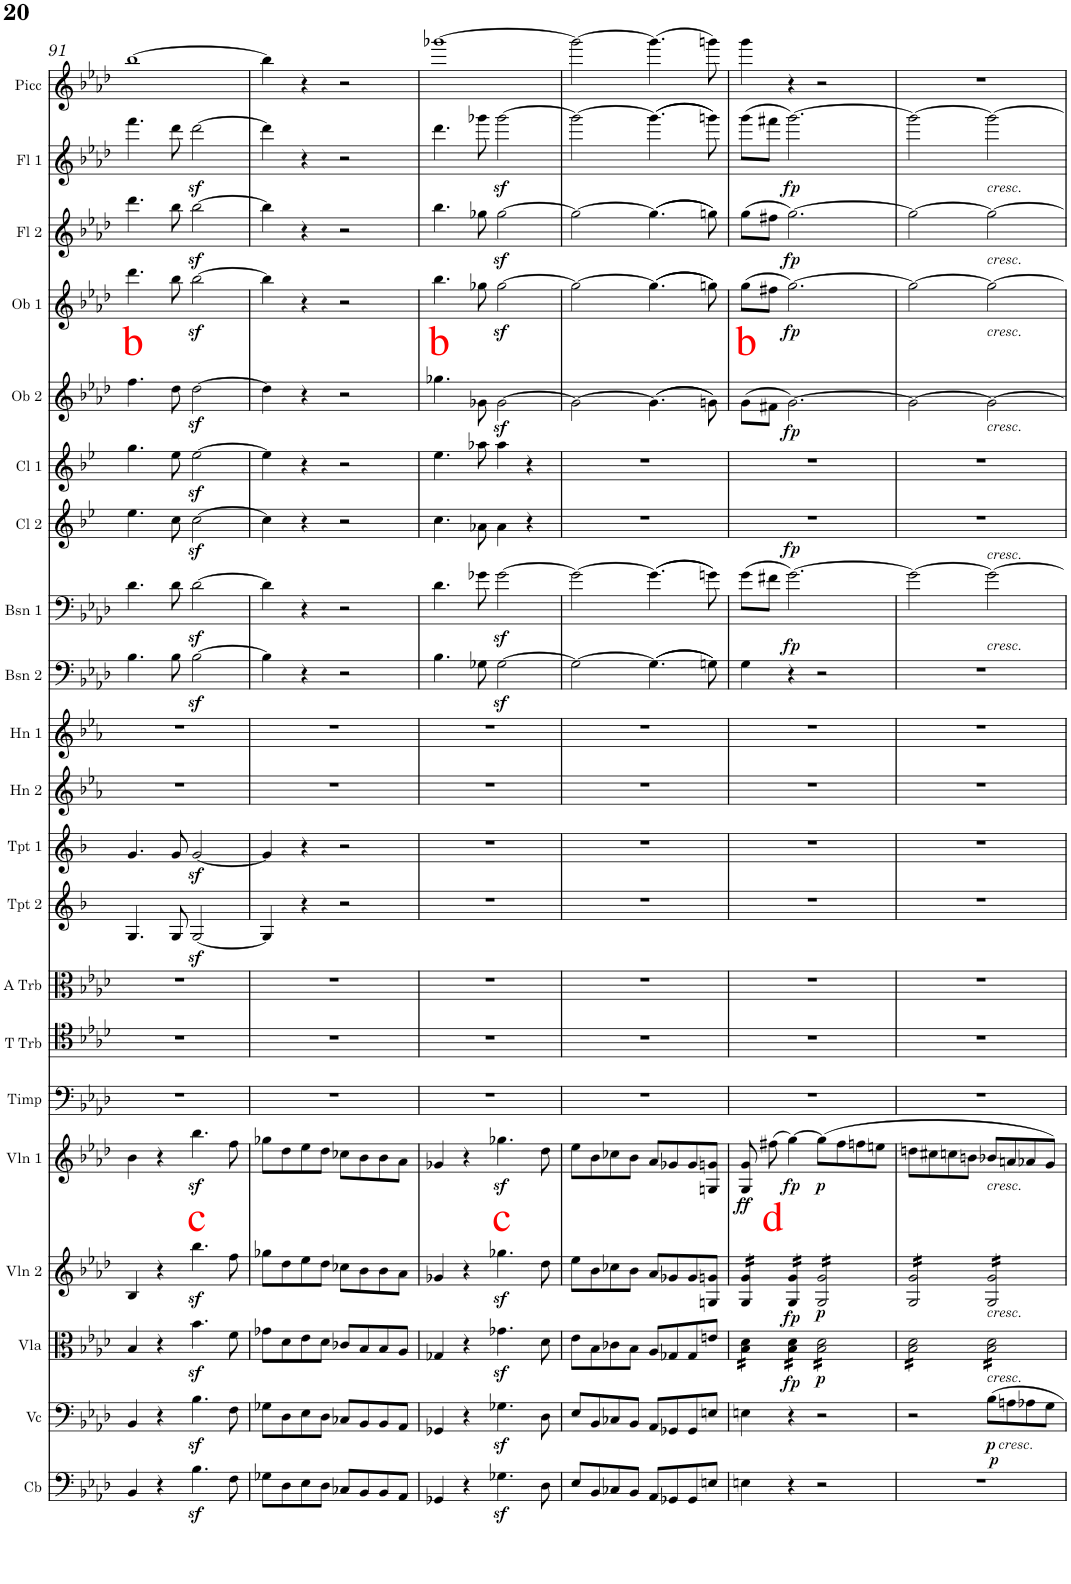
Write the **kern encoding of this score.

**kern	**kern	**dynam	**kern	**dynam	**kern	**dynam	**kern	**text	**dynam	**kern	**kern	**kern	**kern	**kern	**kern	**kern	**kern	**dynam	**kern	**dynam	**kern	**kern	**kern	**dynam	**kern	**text	**dynam	**kern	**dynam	**kern	**dynam	**kern
*part21	*part20	*part20	*part19	*part19	*part18	*part18	*part17	*part17	*part17	*part16	*part15	*part14	*part13	*part12	*part11	*part10	*part9	*part9	*part8	*part8	*part7	*part6	*part5	*part5	*part4	*part4	*part4	*part3	*part3	*part2	*part2	*part1
*staff21	*staff20	*staff20	*staff19	*staff19	*staff18	*staff18	*staff17	*staff17	*staff17	*staff16	*staff15	*staff14	*staff13	*staff12	*staff11	*staff10	*staff9	*staff9	*staff8	*staff8	*staff7	*staff6	*staff5	*staff5	*staff4	*staff4	*staff4	*staff3	*staff3	*staff2	*staff2	*staff1
*I"Contrabass	*I"Violoncello	*	*I"Viola	*	*I"Violin 2	*	*I"Violin 1	*	*	*I"Timpani	*I"Tenor Trombone	*I"Alto Trombone	*I"Eb Trumpet 2	*I"Eb Trumpet 1	*I"F Horn 2	*I"F Horn 1	*I"Bassoon 2	*	*I"Bassoon 1	*	*I"Bb Clarinet 2	*I"Bb Clarinet 1	*I"Oboe 2	*	*I"Oboe 1	*	*	*I"Flute 2	*	*I"Flute 1	*	*I"Piccolo
*I'Cb	*I'Vc	*	*I'Vla	*	*I'Vln 2	*	*I'Vln 1	*	*	*I'Timp	*I'T Trb	*I'A Trb	*I'Tpt 2	*I'Tpt 1	*I'Hn 2	*I'Hn 1	*I'Bsn 2	*	*I'Bsn 1	*	*I'Cl 2	*I'Cl 1	*I'Ob 2	*	*I'Ob 1	*	*	*I'Fl 2	*	*I'Fl 1	*	*I'Picc
!!LO:PB:g=z
*clefF4	*clefF4	*	*clefC3	*	*clefG2	*	*clefG2	*	*	*clefF4	*clefC4	*clefC3	*clefG2	*clefG2	*clefG2	*clefG2	*clefF4	*	*clefF4	*	*clefG2	*clefG2	*clefG2	*	*clefG2	*	*	*clefG2	*	*clefG2	*	*clefG2
*Trd7c12	*	*	*	*	*	*	*	*	*	*	*	*	*Trd-2c-3	*Trd-2c-3	*Trd4c7	*Trd4c7	*	*	*	*	*Trd1c2	*Trd1c2	*	*	*	*	*	*	*	*	*	*Trd-7c-12
*k[b-e-a-d-]	*k[b-e-a-d-]	*	*k[b-e-a-d-]	*	*k[b-e-a-d-]	*	*k[b-e-a-d-]	*	*	*k[b-e-a-d-]	*k[b-e-a-d-]	*k[b-e-a-d-]	*k[b-]	*k[b-]	*k[b-e-a-]	*k[b-e-a-]	*k[b-e-a-d-]	*	*k[b-e-a-d-]	*	*k[b-e-]	*k[b-e-]	*k[b-e-a-d-]	*	*k[b-e-a-d-]	*	*	*k[b-e-a-d-]	*	*k[b-e-a-d-]	*	*k[b-e-a-d-]
*M4/4	*M4/4	*	*M4/4	*	*M4/4	*	*M4/4	*	*	*M4/4	*M4/4	*M4/4	*M4/4	*M4/4	*M4/4	*M4/4	*M4/4	*	*M4/4	*	*M4/4	*M4/4	*M4/4	*	*M4/4	*	*	*M4/4	*	*M4/4	*	*M4/4
*met(c)	*met(c)	*	*met(c)	*	*met(c)	*	*met(c)	*	*	*met(c)	*met(c)	*met(c)	*met(c)	*met(c)	*met(c)	*met(c)	*met(c)	*	*met(c)	*	*met(c)	*met(c)	*met(c)	*	*met(c)	*	*	*met(c)	*	*met(c)	*	*met(c)
=91	=91	=91	=91	=91	=91	=91	=91	=91	=91	=91	=91	=91	=91	=91	=91	=91	=91	=91	=91	=91	=91	=91	=91	=91	=91	=91	=91	=91	=91	=91	=91	=91
!	!	!	!	!	!	!	!	!	!	!	!	!	!	!	!	!	!	!	!	!	!	!	!	!	!	!LO:LY:b:color=#FF0000	!	!	!	!	!	!
4BB-/	4BB-/	.	4B-/	.	4B-/	.	4b-\	.	.	1r	1r	1r	4.G/	4.g/	1r	1r	4.B-\	.	4.d-\	.	4.ee-\	4.gg\	4.ff\	.	4.ddd-\	b	.	4.ddd-\	.	4.fff\	.	[1bb-
4r	4r	.	4r	.	4r	.	4r	.	.	.	.	.	.	.	.	.	.	.	.	.	.	.	.	.	.	.	.	.	.	.	.	.
.	.	.	.	.	.	.	.	.	.	.	.	.	8G/	8g/	.	.	8B-\	.	8d-\	.	8cc\	8ee-\	8dd-\	.	8bb-\	.	.	8bb-\	.	8ddd-\	.	.
!	!	!	!	!	!	!	!	!LO:LY:b:color=#FF0000	!	!	!	!	!	!	!	!	!	!	!	!	!	!	!	!	!	!	!	!	!	!	!	!
4.B-z<\	4.B-z<\	.	4.b-z<\	.	4.bb-z<\	.	4.bb-z<\	c	.	.	.	.	[2Gz</	[2gz</	.	.	[2B-z<\	.	[2d-z<\	.	[2ccz<\	[2ee-z<\	[2dd-z<\	.	[2bb-z<\	.	.	[2bb-z<\	.	[2ddd-z<\	.	.
8F\	8F\	.	8f\	.	8ff\	.	8ff\	.	.	.	.	.	.	.	.	.	.	.	.	.	.	.	.	.	.	.	.	.	.	.	.	.
=92	=92	=92	=92	=92	=92	=92	=92	=92	=92	=92	=92	=92	=92	=92	=92	=92	=92	=92	=92	=92	=92	=92	=92	=92	=92	=92	=92	=92	=92	=92	=92	=92
8G-X\L	8G-X\L	.	8g-X\L	.	8gg-X\L	.	8gg-X\L	.	.	1r	1r	1r	4G/]	4g/]	1r	1r	4B-\]	.	4d-\]	.	4cc\]	4ee-\]	4dd-\]	.	4bb-\]	.	.	4bb-\]	.	4ddd-\]	.	4bb-\]
8D-\	8D-\	.	8d-\	.	8dd-\	.	8dd-\	.	.	.	.	.	.	.	.	.	.	.	.	.	.	.	.	.	.	.	.	.	.	.	.	.
8E-\	8E-\	.	8e-\	.	8ee-\	.	8ee-\	.	.	.	.	.	4r	4r	.	.	4r	.	4r	.	4r	4r	4r	.	4r	.	.	4r	.	4r	.	4r
8D-\J	8D-\J	.	8d-\J	.	8dd-\J	.	8dd-\J	.	.	.	.	.	.	.	.	.	.	.	.	.	.	.	.	.	.	.	.	.	.	.	.	.
8C-X/L	8C-X/L	.	8c-X/L	.	8cc-X\L	.	8cc-X\L	.	.	.	.	.	2r	2r	.	.	2r	.	2r	.	2r	2r	2r	.	2r	.	.	2r	.	2r	.	2r
8BB-/	8BB-/	.	8B-/	.	8b-\	.	8b-\	.	.	.	.	.	.	.	.	.	.	.	.	.	.	.	.	.	.	.	.	.	.	.	.	.
8BB-/	8BB-/	.	8B-/	.	8b-\	.	8b-\	.	.	.	.	.	.	.	.	.	.	.	.	.	.	.	.	.	.	.	.	.	.	.	.	.
8AA-/J	8AA-/J	.	8A-/J	.	8a-\J	.	8a-\J	.	.	.	.	.	.	.	.	.	.	.	.	.	.	.	.	.	.	.	.	.	.	.	.	.
=93	=93	=93	=93	=93	=93	=93	=93	=93	=93	=93	=93	=93	=93	=93	=93	=93	=93	=93	=93	=93	=93	=93	=93	=93	=93	=93	=93	=93	=93	=93	=93	=93
!	!	!	!	!	!	!	!	!	!	!	!	!	!	!	!	!	!	!	!	!	!	!	!	!	!	!LO:LY:b:color=#FF0000	!	!	!	!	!	!
4GG-X/	4GG-X/	.	4G-X/	.	4g-X/	.	4g-X/	.	.	1r	1r	1r	1r	1r	1r	1r	4.B-\	.	4.d-\	.	4.cc\	4.ee-\	4.gg-X\	.	4.bb-\	b	.	4.bb-\	.	4.ddd-\	.	[1ggg-X
4r	4r	.	4r	.	4r	.	4r	.	.	.	.	.	.	.	.	.	.	.	.	.	.	.	.	.	.	.	.	.	.	.	.	.
.	.	.	.	.	.	.	.	.	.	.	.	.	.	.	.	.	8G-X\	.	8g-X\	.	8a-X\	8aa-X\	8g-X\	.	8gg-X\	.	.	8gg-X\	.	8ggg-X\	.	.
!	!	!	!	!	!	!	!	!LO:LY:b:color=#FF0000	!	!	!	!	!	!	!	!	!	!	!	!	!	!	!	!	!	!	!	!	!	!	!	!
4.G-Xz<\	4.G-Xz<\	.	4.g-Xz<\	.	4.gg-Xz<\	.	4.gg-Xz<\	c	.	.	.	.	.	.	.	.	[2G-z<\	.	[2g-z<\	.	4a-\	4aa-\	[2g-z<\	.	[2gg-z<\	.	.	[2gg-z<\	.	[2ggg-z<\	.	.
.	.	.	.	.	.	.	.	.	.	.	.	.	.	.	.	.	.	.	.	.	4r	4r	.	.	.	.	.	.	.	.	.	.
8D-\	8D-\	.	8d-\	.	8dd-\	.	8dd-\	.	.	.	.	.	.	.	.	.	.	.	.	.	.	.	.	.	.	.	.	.	.	.	.	.
=94	=94	=94	=94	=94	=94	=94	=94	=94	=94	=94	=94	=94	=94	=94	=94	=94	=94	=94	=94	=94	=94	=94	=94	=94	=94	=94	=94	=94	=94	=94	=94	=94
8E-/L	8E-/L	.	8e-\L	.	8ee-\L	.	8ee-\L	.	.	1r	1r	1r	1r	1r	1r	1r	2G-\_	.	2g-\_	.	1r	1r	2g-\_	.	2gg-\_	.	.	2gg-\_	.	2ggg-\_	.	2ggg-\_
8BB-/	8BB-/	.	8B-\	.	8b-\	.	8b-\	.	.	.	.	.	.	.	.	.	.	.	.	.	.	.	.	.	.	.	.	.	.	.	.	.
8C-X/	8C-X/	.	8c-X\	.	8cc-X\	.	8cc-X\	.	.	.	.	.	.	.	.	.	.	.	.	.	.	.	.	.	.	.	.	.	.	.	.	.
8BB-/J	8BB-/J	.	8B-\J	.	8b-\J	.	8b-\J	.	.	.	.	.	.	.	.	.	.	.	.	.	.	.	.	.	.	.	.	.	.	.	.	.
8AA-/L	8AA-/L	.	8A-/L	.	8a-/L	.	8a-/L	.	.	.	.	.	.	.	.	.	((4.G-\]	.	((4.g-\]	.	.	.	((4.g-\]	.	((4.gg-\]	.	.	((4.gg-\]	.	((4.ggg-\]	.	(4.ggg-\]
8GG-X/	8GG-X/	.	8G-X/	.	8g-X/	.	8g-X/	.	.	.	.	.	.	.	.	.	.	.	.	.	.	.	.	.	.	.	.	.	.	.	.	.
8GG-/	8GG-/	.	8G-/	.	8g-/	.	8g-/	.	.	.	.	.	.	.	.	.	.	.	.	.	.	.	.	.	.	.	.	.	.	.	.	.
8En/J	8En/J	.	8en/J	.	8Gn/ 8gn/J	.	8Gn/ 8gn/J	.	.	.	.	.	.	.	.	.	8Gn\))	.	8gn\))	.	.	.	8gn\))	.	8ggn\))	.	.	8ggn\))	.	8gggn\))	.	8gggn\)
=95	=95	=95	=95	=95	=95	=95	=95	=95	=95	=95	=95	=95	=95	=95	=95	=95	=95	=95	=95	=95	=95	=95	=95	=95	=95	=95	=95	=95	=95	=95	=95	=95
!	!	!	!	!	!	!	!	!	!LO:DY:b	!	!	!	!	!	!	!	!	!	!	!	!	!	!	!	!	!LO:LY:b:color=#FF0000	!	!	!	!	!	!
*	*	*	*tremolo	*	*	*	*	*	*	*	*	*	*	*	*	*	*	*	*	*	*	*	*	*	*	*	*	*	*	*	*	*
*	*	*	*	*	*tremolo	*	*	*	*	*	*	*	*	*	*	*	*	*	*	*	*	*	*	*	*	*	*	*	*	*	*	*
4En\	4En\	.	16B-\ 16d-\LL	.	16G/ 16g/LL	.	8G/ 8g/	.	ff	1r	1r	1r	1r	1r	1r	1r	4G\	.	(8g\L	.	1r	1r	(8g\L	.	(8gg\L	b	.	(8gg\L	.	(8ggg\L	.	4ggg\
.	.	.	16B-\ 16d-\	.	16G/ 16g/	.	.	.	.	.	.	.	.	.	.	.	.	.	.	.	.	.	.	.	.	.	.	.	.	.	.	.
!	!	!	!	!	!	!	!	!LO:LY:b:color=#FF0000	!	!	!	!	!	!	!	!	!	!	!	!	!	!	!	!	!	!	!	!	!	!	!	!
.	.	.	16B-\ 16d-\	.	16G/ 16g/	.	(8ff#X\	d	.	.	.	.	.	.	.	.	.	.	8f#X\J	.	.	.	8f#X\J	.	8ff#X\J	.	.	8ff#X\J	.	8fff#X\J	.	.
.	.	.	16B-\ 16d-\JJ	.	16G/ 16g/JJ	.	.	.	.	.	.	.	.	.	.	.	.	.	.	.	.	.	.	.	.	.	.	.	.	.	.	.
!	!	!	!	!LO:DY:b	!	!LO:DY:b	!	!	!LO:DY:b	!	!	!	!	!	!	!	!	!LO:DY:a	!	!LO:DY:a	!	!	!	!LO:DY:b	!	!	!LO:DY:b	!	!LO:DY:b	!	!LO:DY:b	!
4r	4r	.	16B-\ 16d-\LL	fp	16G/ 16g/LL	fp	[4gg\)	.	fp	.	.	.	.	.	.	.	4r	fp	[2.g\)	fp	.	.	[2.g\)	fp	[2.gg\)	.	fp	[2.gg\)	fp	[2.ggg\)	fp	4r
.	.	.	16B-\ 16d-\	.	16G/ 16g/	.	.	.	.	.	.	.	.	.	.	.	.	.	.	.	.	.	.	.	.	.	.	.	.	.	.	.
.	.	.	16B-\ 16d-\	.	16G/ 16g/	.	.	.	.	.	.	.	.	.	.	.	.	.	.	.	.	.	.	.	.	.	.	.	.	.	.	.
.	.	.	16B-\ 16d-\JJ	.	16G/ 16g/JJ	.	.	.	.	.	.	.	.	.	.	.	.	.	.	.	.	.	.	.	.	.	.	.	.	.	.	.
!	!	!	!	!LO:DY:b	!	!LO:DY:b	!	!	!LO:DY:b	!	!	!	!	!	!	!	!	!	!	!	!	!	!	!	!	!	!	!	!	!	!	!
2r	2r	.	16B-\ 16d-\LL	p	16G/ 16g/LL	p	(8gg\L]	.	p	.	.	.	.	.	.	.	2r	.	.	.	.	.	.	.	.	.	.	.	.	.	.	2r
.	.	.	16B-\ 16d-\	.	16G/ 16g/	.	.	.	.	.	.	.	.	.	.	.	.	.	.	.	.	.	.	.	.	.	.	.	.	.	.	.
.	.	.	16B-\ 16d-\	.	16G/ 16g/	.	8ff#\	.	.	.	.	.	.	.	.	.	.	.	.	.	.	.	.	.	.	.	.	.	.	.	.	.
.	.	.	16B-\ 16d-\	.	16G/ 16g/	.	.	.	.	.	.	.	.	.	.	.	.	.	.	.	.	.	.	.	.	.	.	.	.	.	.	.
.	.	.	16B-\ 16d-\	.	16G/ 16g/	.	8ffn\	.	.	.	.	.	.	.	.	.	.	.	.	.	.	.	.	.	.	.	.	.	.	.	.	.
.	.	.	16B-\ 16d-\	.	16G/ 16g/	.	.	.	.	.	.	.	.	.	.	.	.	.	.	.	.	.	.	.	.	.	.	.	.	.	.	.
.	.	.	16B-\ 16d-\	.	16G/ 16g/	.	8een\J	.	.	.	.	.	.	.	.	.	.	.	.	.	.	.	.	.	.	.	.	.	.	.	.	.
.	.	.	16B-\ 16d-\JJ	.	16G/ 16g/JJ	.	.	.	.	.	.	.	.	.	.	.	.	.	.	.	.	.	.	.	.	.	.	.	.	.	.	.
=96	=96	=96	=96	=96	=96	=96	=96	=96	=96	=96	=96	=96	=96	=96	=96	=96	=96	=96	=96	=96	=96	=96	=96	=96	=96	=96	=96	=96	=96	=96	=96	=96
*	*	*	*	*	*	*	*	*	*	*	*	*	*	*	*	*	*^	*	*	*	*	*	*	*	*	*	*	*	*	*	*	*
1r	2r	.	16B-\ 16d-\LL	.	16G/ 16g/LL	.	8ddn\L	.	.	1r	1r	1r	1r	1r	1r	1r	1r	2ryy	.	2g\_	.	1r	1r	2g\_	.	2gg\_	.	.	2gg\_	.	2ggg\_	.	1r
.	.	.	16B-\ 16d-\	.	16G/ 16g/	.	.	.	.	.	.	.	.	.	.	.	.	.	.	.	.	.	.	.	.	.	.	.	.	.	.	.	.
.	.	.	16B-\ 16d-\	.	16G/ 16g/	.	8cc#X\	.	.	.	.	.	.	.	.	.	.	.	.	.	.	.	.	.	.	.	.	.	.	.	.	.	.
.	.	.	16B-\ 16d-\	.	16G/ 16g/	.	.	.	.	.	.	.	.	.	.	.	.	.	.	.	.	.	.	.	.	.	.	.	.	.	.	.	.
.	.	.	16B-\ 16d-\	.	16G/ 16g/	.	8ccn\	.	.	.	.	.	.	.	.	.	.	.	.	.	.	.	.	.	.	.	.	.	.	.	.	.	.
.	.	.	16B-\ 16d-\	.	16G/ 16g/	.	.	.	.	.	.	.	.	.	.	.	.	.	.	.	.	.	.	.	.	.	.	.	.	.	.	.	.
.	.	.	16B-\ 16d-\	.	16G/ 16g/	.	8bn\J	.	.	.	.	.	.	.	.	.	.	.	.	.	.	.	.	.	.	.	.	.	.	.	.	.	.
.	.	.	16B-\ 16d-\JJ	.	16G/ 16g/JJ	.	.	.	.	.	.	.	.	.	.	.	.	.	.	.	.	.	.	.	.	.	.	.	.	.	.	.	.
!	!	!	!	!	!	!	!	!	!	!	!	!	!	!	!	!	!	!	!	!	!	!	!	!	!	!	!	!	!	!	!LO:TX:b:i:t=cresc.	!	!
!	!	!	!	!	!	!	!	!	!	!	!	!	!	!	!	!	!	!	!	!	!	!	!	!	!	!	!	!	!LO:TX:b:i:t=cresc.	!	!	!	!
!	!	!	!	!	!	!	!	!	!	!	!	!	!	!	!	!	!	!	!	!	!	!	!	!	!	!LO:TX:b:i:t=cresc.	!	!	!	!	!	!	!
!	!	!	!	!	!	!	!	!	!	!	!	!	!	!	!	!	!	!	!	!	!	!	!	!LO:TX:b:i:t=cresc.	!	!	!	!	!	!	!	!	!
!	!	!	!	!	!	!	!	!	!	!	!	!	!	!	!	!	!	!	!	!LO:TX:a:i:t=cresc.	!	!	!	!	!	!	!	!	!	!	!	!	!
!	!	!	!	!	!	!	!	!	!	!	!	!	!	!	!	!	!	!LO:TX:a:i:t=cresc.	!	!	!	!	!	!	!	!	!	!	!	!	!	!	!
!	!	!	!	!	!	!	!LO:TX:b:i:t=cresc.	!	!	!	!	!	!	!	!	!	!	!	!	!	!	!	!	!	!	!	!	!	!	!	!	!	!
!	!	!	!	!	!LO:TX:b:i:t=cresc.	!	!	!	!	!	!	!	!	!	!	!	!	!	!	!	!	!	!	!	!	!	!	!	!	!	!	!	!
!	!	!	!LO:TX:b:i:t=cresc.	!	!	!	!	!	!	!	!	!	!	!	!	!	!	!	!	!	!	!	!	!	!	!	!	!	!	!	!	!	!
!	!LO:TX:b:i:t=cresc.	!	!	!	!	!	!	!	!	!	!	!	!	!	!	!	!	!	!	!	!	!	!	!	!	!	!	!	!	!	!	!	!
!	!	!LO:DY:b	!	!	!	!	!	!	!	!	!	!	!	!	!	!	!	!	!	!	!	!	!	!	!	!	!	!	!	!	!	!	!
.	8B-\L	p	16B-\ 16d-\LL	.	16G/ 16g/LL	.	8b-X/L	.	.	.	.	.	.	.	.	.	.	2ryy	.	2g\_	.	.	.	2g\_	.	2gg\_	.	.	2gg\_	.	2ggg\_	.	.
.	.	.	16B-\ 16d-\	.	16G/ 16g/	.	.	.	.	.	.	.	.	.	.	.	.	.	.	.	.	.	.	.	.	.	.	.	.	.	.	.	.
.	8An\	.	16B-\ 16d-\	.	16G/ 16g/	.	8an/	.	.	.	.	.	.	.	.	.	.	.	.	.	.	.	.	.	.	.	.	.	.	.	.	.	.
.	.	.	16B-\ 16d-\	.	16G/ 16g/	.	.	.	.	.	.	.	.	.	.	.	.	.	.	.	.	.	.	.	.	.	.	.	.	.	.	.	.
.	8A-X\	.	16B-\ 16d-\	.	16G/ 16g/	.	8a-X/	.	.	.	.	.	.	.	.	.	.	.	.	.	.	.	.	.	.	.	.	.	.	.	.	.	.
.	.	.	16B-\ 16d-\	.	16G/ 16g/	.	.	.	.	.	.	.	.	.	.	.	.	.	.	.	.	.	.	.	.	.	.	.	.	.	.	.	.
.	8G\J	.	16B-\ 16d-\	.	16G/ 16g/	.	8g/J)	.	.	.	.	.	.	.	.	.	.	.	.	.	.	.	.	.	.	.	.	.	.	.	.	.	.
.	.	.	16B-\ 16d-\JJ	.	16G/ 16g/JJ	.	.	.	.	.	.	.	.	.	.	.	.	.	.	.	.	.	.	.	.	.	.	.	.	.	.	.	.
*	*	*	*	*	*Xtremolo	*	*	*	*	*	*	*	*	*	*	*	*	*	*	*	*	*	*	*	*	*	*	*	*	*	*	*	*
*	*	*	*Xtremolo	*	*	*	*	*	*	*	*	*	*	*	*	*	*	*	*	*	*	*	*	*	*	*	*	*	*	*	*	*	*
*	*	*	*	*	*	*	*	*	*	*	*	*	*	*	*	*	*v	*v	*	*	*	*	*	*	*	*	*	*	*	*	*	*	*
=	=	=	=	=	=	=	=	=	=	=	=	=	=	=	=	=	=	=	=	=	=	=	=	=	=	=	=	=	=	=	=	=
*-	*-	*-	*-	*-	*-	*-	*-	*-	*-	*-	*-	*-	*-	*-	*-	*-	*-	*-	*-	*-	*-	*-	*-	*-	*-	*-	*-	*-	*-	*-	*-	*-
